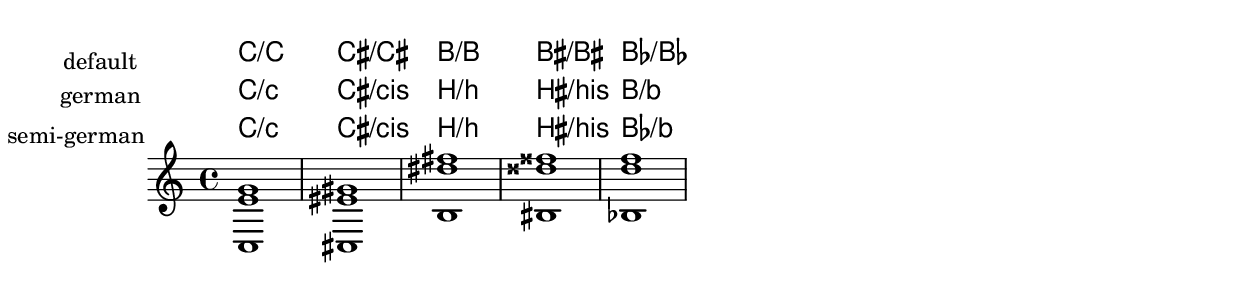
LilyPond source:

%% DO NOT EDIT this file manually; it is automatically
%% generated from LSR http://lsr.dsi.unimi.it
%% Make any changes in LSR itself, or in Documentation/snippets/new/ ,
%% and then run scripts/auxiliar/makelsr.py
%%
%% This file is in the public domain.
\version "2.14.2"

\header {
  lsrtags = "really-simple, chords"

  texidoc = "
The english naming of chords (default) can be changed to german
(@code{\\germanChords} replaces B and Bes with H and B) or semi-german
(@code{\\semiGermanChords} replaces B and Bes with H and Bb).




"
  doctitle = "Changing the chord names to German or semi-German notation"
} % begin verbatim


music = \chordmode {
  c1/c | cis/cis
  b1/b | bis/bis | bes/bes
}

%% The following is only here to print the names of the
%% chords styles; it can be removed if you do not need to
%% print them.

\layout {
  \context {
    \ChordNames
    \consists "Instrument_name_engraver"
  }
}

<<
  \new ChordNames {
    \set ChordNames.instrumentName = #"default"
    \music
  }
  \new ChordNames {
    \set ChordNames.instrumentName = #"german"
    \germanChords \music }
  \new ChordNames {
    \set ChordNames.instrumentName = #"semi-german"
    \semiGermanChords \music }
  \context Voice { \music }
>>
